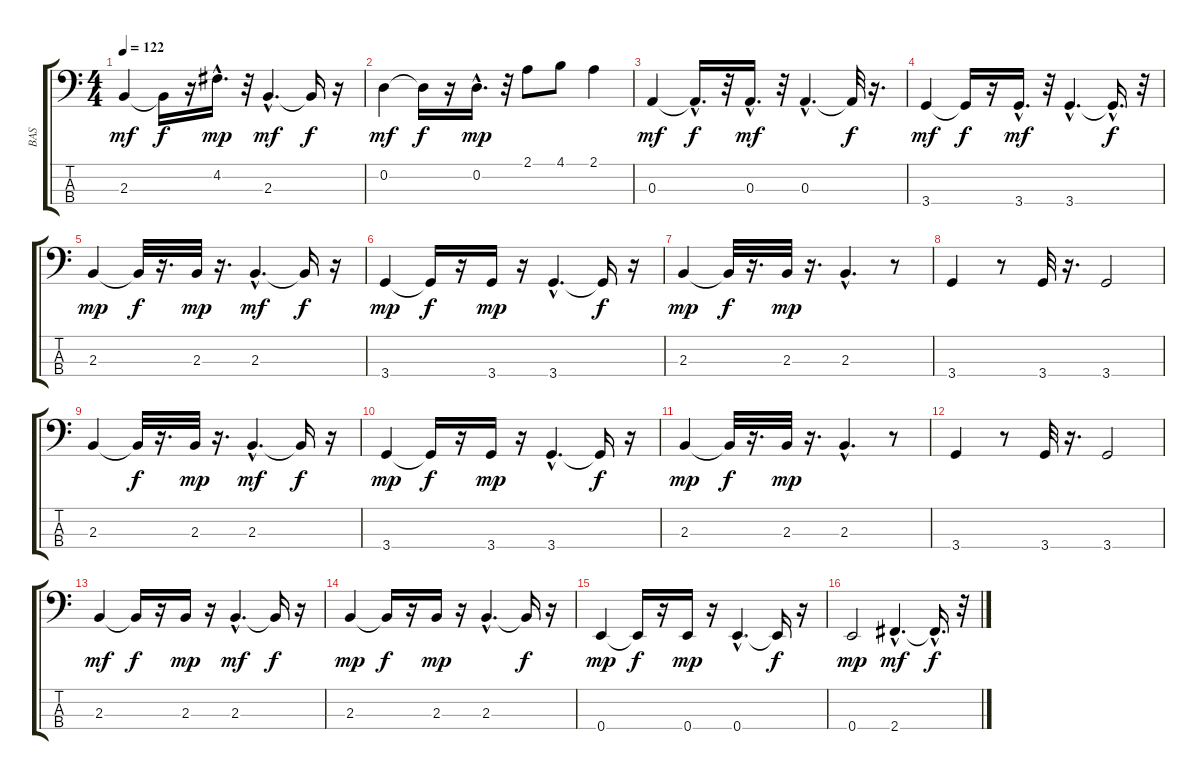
\track ("BAS     " "BAS     ") {instrument fretlessbass}
\staff {score tabs}
\tuning (G2 D2 A1 E1) {hide}
\ts (4 4)
\tempo 122
\clef f4
\ks c
2.3.4{dy mf} 2.3{t}.16{dy f} r.16 4.2{hac}.16{d dy mp} r.32 2.3{hac}.4{d dy mf} 2.3{t}.16{dy f} r.16 |
0.2.4{dy mf} 0.2{t}.16{dy f} r.16 0.2{hac}.16{d dy mp} r.32 2.1.8 4.1.8 2.1.4 |
0.3.4{dy mf} 0.3{hac t}.16{d dy f} r.32 0.3{hac}.16{d dy mf} r.32 0.3{hac}.4{d} 0.3{t}.32{dy f} r.16{d} |
3.4.4{dy mf} 3.4{t}.16{dy f} r.16 3.4{hac}.16{d dy mf} r.32 3.4{hac}.4{d} 3.4{hac t}.16{d dy f} r.32 |
2.3.4{dy mp} 2.3{t}.32{dy f} r.16{d} 2.3.32{dy mp} r.16{d} 2.3{hac}.4{d dy mf} 2.3{t}.16{dy f} r.16 |
3.4.4{dy mp} 3.4{t}.16{dy f} r.16 3.4.16{dy mp} r.16 3.4{hac}.4{d} 3.4{t}.16{dy f} r.16 |
2.3.4{dy mp} 2.3{t}.32{dy f} r.16{d} 2.3.32{dy mp} r.16{d} 2.3{hac}.4{d} r.8 |
3.4.4 r.8 3.4.32 r.16{d} 3.4.2 |
2.3.4 2.3{t}.32{dy f} r.16{d} 2.3.32{dy mp} r.16{d} 2.3{hac}.4{d dy mf} 2.3{t}.16{dy f} r.16 |
3.4.4{dy mp} 3.4{t}.16{dy f} r.16 3.4.16{dy mp} r.16 3.4{hac}.4{d} 3.4{t}.16{dy f} r.16 |
2.3.4{dy mp} 2.3{t}.32{dy f} r.16{d} 2.3.32{dy mp} r.16{d} 2.3{hac}.4{d} r.8 |
3.4.4 r.8 3.4.32 r.16{d} 3.4.2 |
2.3.4{dy mf} 2.3{t}.16{dy f} r.16 2.3.16{dy mp} r.16 2.3{hac}.4{d dy mf} 2.3{t}.16{dy f} r.16 |
2.3.4{dy mp} 2.3{t}.16{dy f} r.16 2.3.16{dy mp} r.16 2.3{hac}.4{d} 2.3{t}.16{dy f} r.16 |
0.4.4{dy mp} 0.4{t}.16{dy f} r.16 0.4.16{dy mp} r.16 0.4{hac}.4{d} 0.4{t}.16{dy f} r.16 |
0.4.2{dy mp} 2.4{hac}.4{d dy mf} 2.4{hac t}.16{d dy f} r.32
